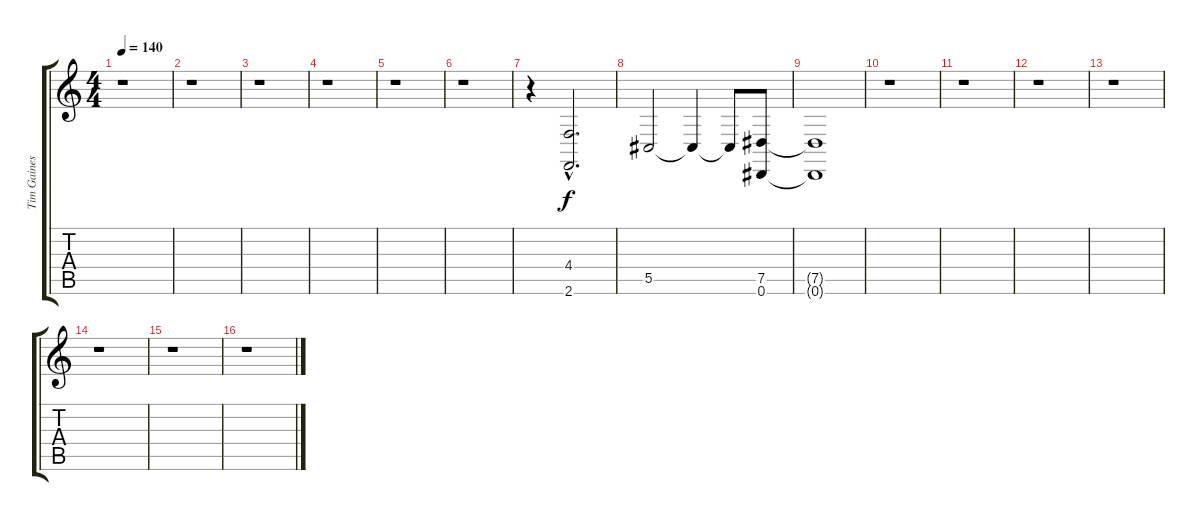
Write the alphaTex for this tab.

\track ("Tim Gaines" "Tim Gaines") {instrument synthstrings1}
\staff {score tabs}
\tuning (Eb4 Bb3 Gb3 Db3 Ab2 Eb2) {hide}
\ts (4 4)
\tempo 140
\clef g2
\ks c
r.1{dy f} |
r.1 |
r.1 |
r.1 |
r.1 |
r.1 |
r.4 (4.4{hac} 2.6{hac}).2{d} |
5.5.2 5.5{t}.4 5.5{t}.8 (7.5 0.6).8 |
(7.5{t} 0.6{t}).1 |
r.1 |
r.1 |
r.1 |
r.1 |
r.1 |
r.1 |
r.1
